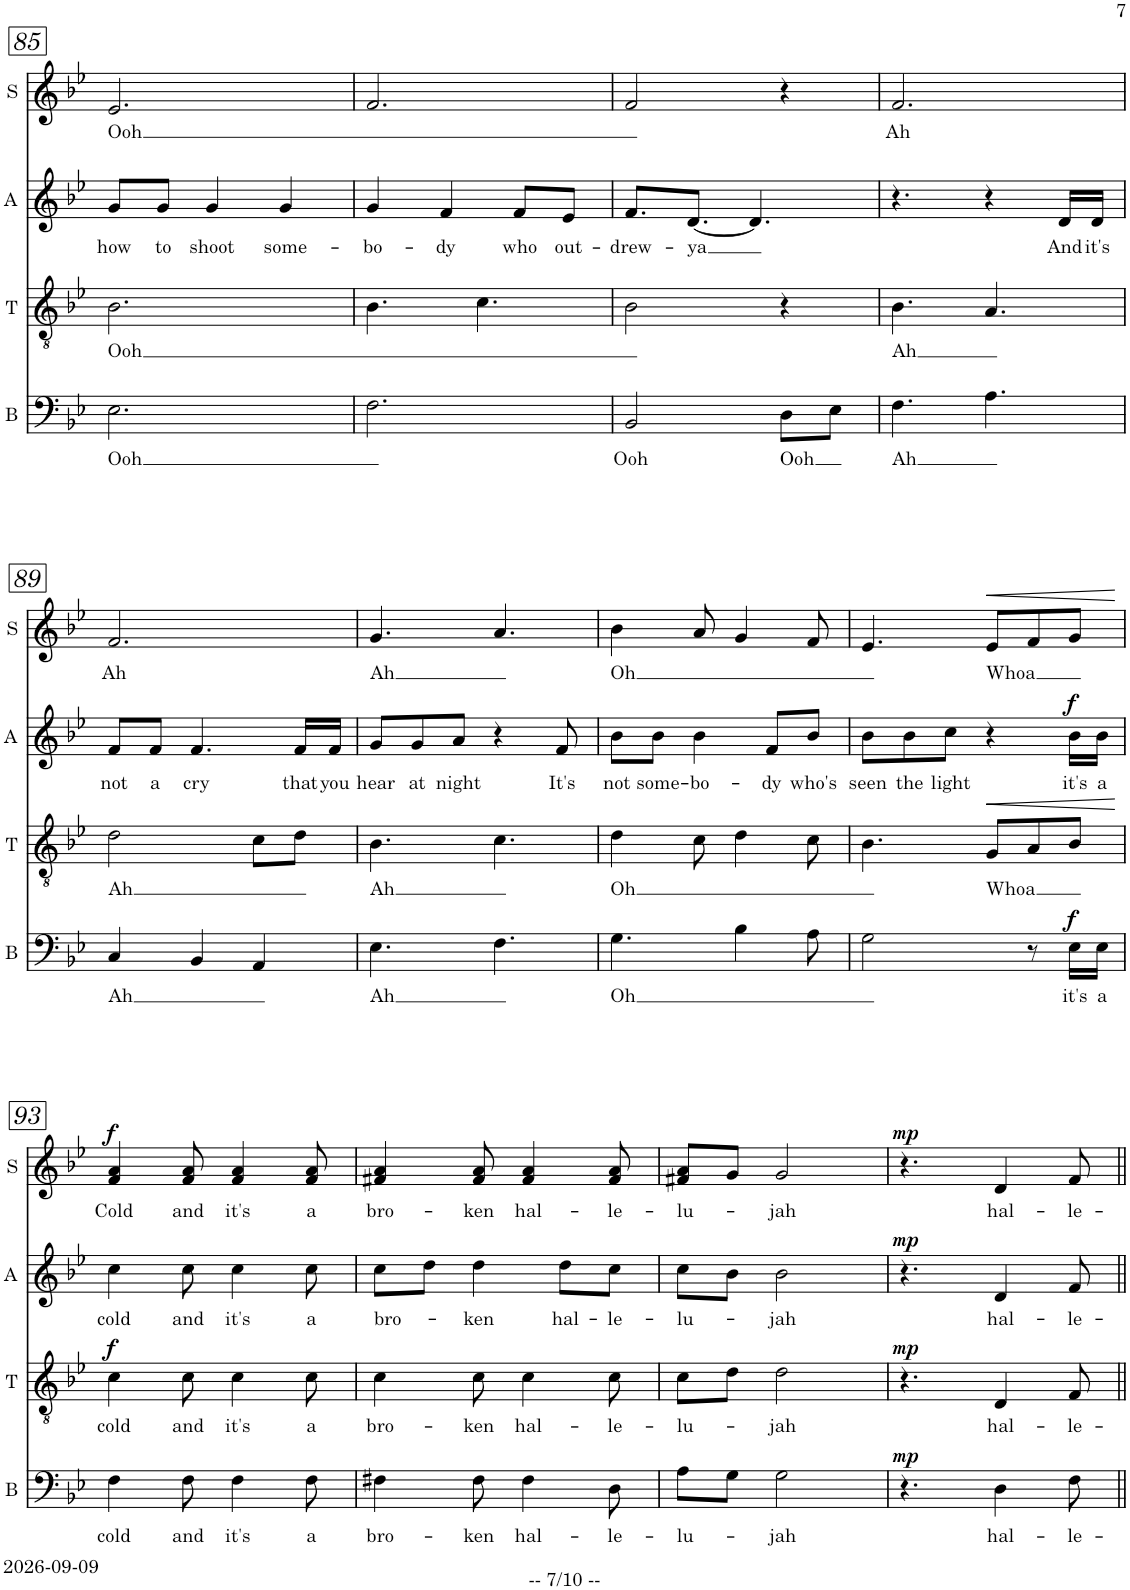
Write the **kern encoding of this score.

**kern	**text	**dynam	**kern	**text	**dynam	**kern	**text	**dynam	**kern	**text	**dynam
*part4	*part4	*part4	*part3	*part3	*part3	*part2	*part2	*part2	*part1	*part1	*part1
*staff4	*staff4	*staff4	*staff3	*staff3	*staff3	*staff2	*staff2	*staff2	*staff1	*staff1	*staff1
*I"Bariton	*	*	*I"Tenor	*	*	*I"Alt	*	*	*I"Sopran	*	*
*I'B	*	*	*I'T	*	*	*I'A	*	*	*I'S	*	*
!!LO:PB:g=z
*clefF4	*	*	*clefGv2	*	*	*clefG2	*	*	*clefG2	*	*
*	*	*	*	*	*	*Trd1c2	*	*	*	*	*
*k[b-e-]	*	*	*k[b-e-]	*	*	*k[b-e-]	*	*	*k[b-e-]	*	*
*M6/8	*	*	*M6/8	*	*	*M6/8	*	*	*M6/8	*	*
=85	=85	=85	=85	=85	=85	=85	=85	=85	=85	=85	=85
!	!LO:LY:b	!	!	!LO:LY:b	!	!	!LO:LY:b	!	!	!LO:LY:b	!
2.E-\	Ooh	.	2.B-\	Ooh	.	8g/L	how	.	2.e-/	Ooh	.
!	!	!	!	!	!	!	!LO:LY:b	!	!	!	!
.	.	.	.	.	.	8g/J	to	.	.	.	.
!	!	!	!	!	!	!	!LO:LY:b	!	!	!	!
.	.	.	.	.	.	4g/	shoot	.	.	.	.
!	!	!	!	!	!	!	!LO:LY:b	!	!	!	!
.	.	.	.	.	.	4g/	some-	.	.	.	.
=86	=86	=86	=86	=86	=86	=86	=86	=86	=86	=86	=86
!	!	!	!	!	!	!	!LO:LY:b	!	!	!	!
2.F\	.	.	4.B-\	.	.	4g/	-bo-	.	2.f/	.	.
!	!	!	!	!	!	!	!LO:LY:b	!	!	!	!
.	.	.	.	.	.	4f/	-dy	.	.	.	.
.	.	.	4.c\	.	.	.	.	.	.	.	.
!	!	!	!	!	!	!	!LO:LY:b	!	!	!	!
.	.	.	.	.	.	8f/L	who	.	.	.	.
!	!	!	!	!	!	!	!LO:LY:b	!	!	!	!
.	.	.	.	.	.	8e-/J	out-	.	.	.	.
=87	=87	=87	=87	=87	=87	=87	=87	=87	=87	=87	=87
!	!LO:LY:b	!	!	!	!	!	!LO:LY:b	!	!	!	!
2BB-/	Ooh	.	2B-\	.	.	8.f/L	-drew-	.	2f/	.	.
!	!	!	!	!	!	!	!LO:LY:b	!	!	!	!
.	.	.	.	.	.	[8.d/J	-ya	.	.	.	.
.	.	.	.	.	.	4.d/]	.	.	.	.	.
!	!LO:LY:b	!	!	!	!	!	!	!	!	!	!
8D\L	Ooh	.	4r	.	.	.	.	.	4r	.	.
8E-\J	.	.	.	.	.	.	.	.	.	.	.
=88	=88	=88	=88	=88	=88	=88	=88	=88	=88	=88	=88
!	!LO:LY:b	!	!	!LO:LY:b	!	!	!	!	!	!LO:LY:b	!
4.F\	Ah	.	4.B-\	Ah	.	4.r	.	.	2.f/	Ah	.
4.A\	.	.	4.A/	.	.	4r	.	.	.	.	.
!	!	!	!	!	!	!	!LO:LY:b	!	!	!	!
.	.	.	.	.	.	16d/LL	And	.	.	.	.
!	!	!	!	!	!	!	!LO:LY:b	!	!	!	!
.	.	.	.	.	.	16d/JJ	it's	.	.	.	.
!!LO:LB:g=z
=89	=89	=89	=89	=89	=89	=89	=89	=89	=89	=89	=89
!	!LO:LY:b	!	!	!LO:LY:b	!	!	!LO:LY:b	!	!	!LO:LY:b	!
4C/	Ah	.	2d\	Ah	.	8f/L	not	.	2.f/	Ah	.
!	!	!	!	!	!	!	!LO:LY:b	!	!	!	!
.	.	.	.	.	.	8f/J	a	.	.	.	.
!	!	!	!	!	!	!	!LO:LY:b	!	!	!	!
4BB-/	.	.	.	.	.	4.f/	cry	.	.	.	.
4AA/	.	.	8c\L	.	.	.	.	.	.	.	.
!	!	!	!	!	!	!	!LO:LY:b	!	!	!	!
.	.	.	8d\J	.	.	16f/LL	that	.	.	.	.
!	!	!	!	!	!	!	!LO:LY:b	!	!	!	!
.	.	.	.	.	.	16f/JJ	you	.	.	.	.
=90	=90	=90	=90	=90	=90	=90	=90	=90	=90	=90	=90
!	!LO:LY:b	!	!	!LO:LY:b	!	!	!LO:LY:b	!	!	!LO:LY:b	!
4.E-\	Ah	.	4.B-\	Ah	.	8g/L	hear	.	4.g/	Ah	.
!	!	!	!	!	!	!	!LO:LY:b	!	!	!	!
.	.	.	.	.	.	8g/	at	.	.	.	.
!	!	!	!	!	!	!	!LO:LY:b	!	!	!	!
.	.	.	.	.	.	8a/J	night	.	.	.	.
4.F\	.	.	4.c\	.	.	4r	.	.	4.a/	.	.
!	!	!	!	!	!	!	!LO:LY:b	!	!	!	!
.	.	.	.	.	.	8f/	It's	.	.	.	.
=91	=91	=91	=91	=91	=91	=91	=91	=91	=91	=91	=91
!	!LO:LY:b	!	!	!LO:LY:b	!	!	!LO:LY:b	!	!	!LO:LY:b	!
4.G\	Oh	.	4d\	Oh	.	8b-\L	not	.	4b-\	Oh	.
!	!	!	!	!	!	!	!LO:LY:b	!	!	!	!
.	.	.	.	.	.	8b-\J	some-	.	.	.	.
!	!	!	!	!	!	!	!LO:LY:b	!	!	!	!
.	.	.	8c\	.	.	4b-\	-bo-	.	8a/	.	.
4B-\	.	.	4d\	.	.	.	.	.	4g/	.	.
!	!	!	!	!	!	!	!LO:LY:b	!	!	!	!
.	.	.	.	.	.	8f/L	-dy	.	.	.	.
!	!	!	!	!	!	!	!LO:LY:b	!	!	!	!
8A\	.	.	8c\	.	.	8b-/J	who's	.	8f/	.	.
=92	=92	=92	=92	=92	=92	=92	=92	=92	=92	=92	=92
!	!	!	!	!	!	!	!LO:LY:b	!	!	!	!
2G\	.	.	4.B-\	.	.	8b-\L	seen	.	4.e-/	.	.
!	!	!	!	!	!	!	!LO:LY:b	!	!	!	!
.	.	.	.	.	.	8b-\	the	.	.	.	.
!	!	!	!	!	!	!	!LO:LY:b	!	!	!	!
.	.	.	.	.	.	8cc\J	light	.	.	.	.
!	!	!	!	!LO:LY:b	!LO:HP:b	!	!	!	!	!LO:LY:b	!LO:HP:b
.	.	.	8G/L	Whoa	<	4r	.	.	8e-/L	Whoa	<
8r	.	.	8A/	.	.	.	.	.	8f/	.	.
!	!LO:LY:b	!LO:DY:a	!	!	!	!	!LO:LY:b	!LO:DY:a	!	!	!
16E-\LL	it's	f	8B-/J	.	.	16b-\LL	it's	f	8g/J	.	.
!	!LO:LY:b	!	!	!	!	!	!LO:LY:b	!	!	!	!
16E-\JJ	a	.	.	.	.	16b-\JJ	a	.	.	.	.
.	.	.	.	.	[	.	.	.	.	.	[
!!LO:LB:g=z
=93	=93	=93	=93	=93	=93	=93	=93	=93	=93	=93	=93
!	!LO:LY:b	!	!	!LO:LY:b	!LO:DY:a	!	!LO:LY:b	!	!	!LO:LY:b	!LO:DY:a
4F\	cold	.	4c\	cold	f	4cc\	cold	.	4f/ 4a/	Cold	f
!	!LO:LY:b	!	!	!LO:LY:b	!	!	!LO:LY:b	!	!	!LO:LY:b	!
8F\	and	.	8c\	and	.	8cc\	and	.	8f/ 8a/	and	.
!	!LO:LY:b	!	!	!LO:LY:b	!	!	!LO:LY:b	!	!	!LO:LY:b	!
4F\	it's	.	4c\	it's	.	4cc\	it's	.	4f/ 4a/	it's	.
!	!LO:LY:b	!	!	!LO:LY:b	!	!	!LO:LY:b	!	!	!LO:LY:b	!
8F\	a	.	8c\	a	.	8cc\	a	.	8f/ 8a/	a	.
=94	=94	=94	=94	=94	=94	=94	=94	=94	=94	=94	=94
!	!LO:LY:b	!	!	!LO:LY:b	!	!	!LO:LY:b	!	!	!LO:LY:b	!
4F#X\	bro-	.	4c\	bro-	.	8cc\L	bro-	.	4f#X/ 4a/	bro-	.
.	.	.	.	.	.	8dd\J	.	.	.	.	.
!	!LO:LY:b	!	!	!LO:LY:b	!	!	!LO:LY:b	!	!	!LO:LY:b	!
8F#\	-ken	.	8c\	-ken	.	4dd\	-ken	.	8f#/ 8a/	-ken	.
!	!LO:LY:b	!	!	!LO:LY:b	!	!	!	!	!	!LO:LY:b	!
4F#\	hal-	.	4c\	hal-	.	.	.	.	4f#/ 4a/	hal-	.
!	!	!	!	!	!	!	!LO:LY:b	!	!	!	!
.	.	.	.	.	.	8dd\L	hal-	.	.	.	.
!	!LO:LY:b	!	!	!LO:LY:b	!	!	!LO:LY:b	!	!	!LO:LY:b	!
8D\	-le-	.	8c\	-le-	.	8cc\J	-le-	.	8f#/ 8a/	-le-	.
=95	=95	=95	=95	=95	=95	=95	=95	=95	=95	=95	=95
!	!LO:LY:b	!	!	!LO:LY:b	!	!	!LO:LY:b	!	!	!LO:LY:b	!
8A\L	-lu-	.	8c\L	-lu-	.	8cc\L	-lu-	.	8f#X/ 8a/L	-lu-	.
8G\J	.	.	8d\J	.	.	8b-\J	.	.	8g/J	.	.
!	!LO:LY:b	!	!	!LO:LY:b	!	!	!LO:LY:b	!	!	!LO:LY:b	!
2G\	-jah	.	2d\	-jah	.	2b-\	-jah	.	2g/	-jah	.
=96	=96	=96	=96	=96	=96	=96	=96	=96	=96	=96	=96
!	!	!LO:DY:a	!	!	!LO:DY:a	!	!	!LO:DY:a	!	!	!LO:DY:a
4.r	.	mp	4.r	.	mp	4.r	.	mp	4.r	.	mp
!	!LO:LY:b	!	!	!LO:LY:b	!	!	!LO:LY:b	!	!	!LO:LY:b	!
4D\	hal-	.	4D/	hal-	.	4d/	hal-	.	4d/	hal-	.
!	!LO:LY:b	!	!	!LO:LY:b	!	!	!LO:LY:b	!	!	!LO:LY:b	!
8F\	-le-	.	8F/	-le-	.	8f/	-le-	.	8f/	-le-	.
=||	=||	=||	=||	=||	=||	=||	=||	=||	=||	=||	=||
*-	*-	*-	*-	*-	*-	*-	*-	*-	*-	*-	*-
